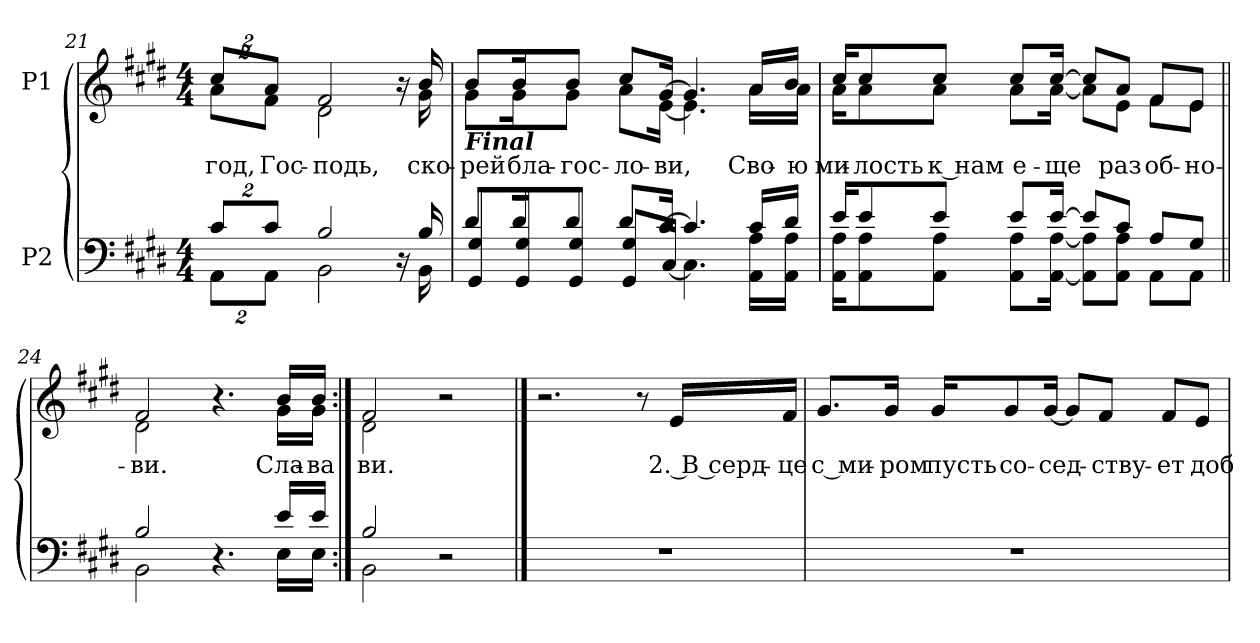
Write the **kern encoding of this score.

**kern	**kern	**text
*part2	*part1	*part1
*staff2	*staff1	*staff1
*I"P2	*I"P1	*
*clefF4	*clefG2	*
*k[f#c#g#d#]	*k[f#c#g#d#]	*
*E:	*E:	*
*M4/4	*M4/4	*
=21	=21	=21
*^	*	*
!	!	!	!LO:LY:b:color=#000000
*	*	*^	*
16%3c#i/L	16%3AAi\L	16%3cc#i/L	16%3ai\L	год,
!	!	!	!	!LO:LY:b:color=#000000
16%3c#i/J	16%3AAi\J	16%3ai/J	16%3f#i\J	Гос-
!	!	!	!	!LO:LY:b:color=#000000
2Bi/	2BBi\	2f#i/	2d#i\	-подь,
16r	16ryy	16r	16ryy	.
!	!	!	!	!LO:LY:b:color=#000000
16Bi/	16BBi\	16bi/	16g#i\	ско-
!!LO:LB:g=z	!!
=22	=22	=22	=22	=22
!	!	!LO:TX:b:Bi:t=Final	!	!
!	!	!	!	!LO:LY:b:color=#000000
8d#i/L	8GG#i/ 8G#i/L	8bi/L	8g#i\L	-рей
!	!	!	!	!LO:LY:b:color=#000000
16d#i/K	16GG#i/ 16G#i/K	16bi/K	16g#i\K	бла-
!	!	!	!	!LO:LY:b:color=#000000
8d#i/J	8GG#i/ 8G#i/J	8bi/J	8g#i\J	-гос-
!	!	!	!	!LO:LY:b:color=#000000
8d#i/L	8GG#i/ 8G#i/L	8cc#i/L	8ai\L	-ло-
!	!	!	!	!LO:LY:b:color=#000000
[>16c#i/Jk	[<16C#i/Jk	[>16g#i/Jk	[<16ei\Jk	-ви,
4.c#i/]	4.C#i\]	4.g#i/]	4.ei\]	.
!	!	!	!	!LO:LY:b:color=#000000
16c#i/LL	16AAi\ 16Ai\LL	16ai/LL	16ai\LL	Сво-
!	!	!	!	!LO:LY:b:color=#000000
16d#i/JJ	16AAi\ 16Ai\JJ	16bi/JJ	16ai\JJ	-ю
=23	=23	=23	=23	=23
!	!	!	!	!LO:LY:b:color=#000000
16ei/KL	16AAi\ 16Ai\KL	16cc#i/KL	16ai\KL	ми-
!	!	!	!	!LO:LY:b:color=#000000
8ei/	8AAi\ 8Ai\	8cc#i/	8ai\	-лость
!	!	!	!	!LO:LY:b:color=#000000
8ei/J	8AAi\ 8Ai\J	8cc#i/J	8ai\J	к нам
!	!	!	!	!LO:LY:b:color=#000000
8ei/L	8AAi\ 8Ai\L	8cc#i/L	8ai\L	е-
!	!	!	!	!LO:LY:b:color=#000000
[>16ei/Jk	[<16AAi\ [<16Ai\Jk	[>16cc#i/Jk	[<16ai\Jk	-ще
8ei/L]	8AAi]\ 8Ai]\L	8cc#i/L]	8ai\L]	.
!	!	!	!	!LO:LY:b:color=#000000
8c#i/J	8AAi\ 8Ai\J	8ai/J	8ei\J	раз
!	!	!	!	!LO:LY:b:color=#000000
8Ai/L	8AAi\L	8f#i/L	8f#i\L	об-
!	!	!	!	!LO:LY:b:color=#000000
8G#i/J	8AAi\J	8ei/J	8ei\J	-но-
=24||	=24||	=24||	=24||	=24||
!	!	!	!	!LO:LY:b:color=#000000
2Bi/	2BBi\	2f#i/	2d#i\	-ви.
4.r	4.ryy	4.r	4.ryy	.
!	!	!	!	!LO:LY:b:color=#000000
16ei/LL	16Ei\LL	16bi/LL	16g#i\LL	Сла-
!	!	!	!	!LO:LY:b:color=#000000
16ei/JJ	16Ei\JJ	16bi/JJ	16g#i\JJ	-ва
=25:|!	=25:|!	=25:|!	=25:|!	=25:|!
!	!	!	!	!LO:LY:b:color=#000000
2Bi/	2BBi\	2f#i/	2d#i\	ви.
2r	2ryy	2r	2ryy	.
*v	*v	*	*	*
*	*v	*v	*
!!LO:LB:g=z
==26	==26	==26
1r	2.r	.
.	8r	.
!	!	!LO:LY:b:color=#000000
.	16ei/LL	2. В серд-
!	!	!LO:LY:b:color=#000000
.	16f#i/JJ	-це
=27	=27	=27
!	!	!LO:LY:b:color=#000000
1r	8.g#i/L	с ми-
!	!	!LO:LY:b:color=#000000
.	16g#i/Jk	-ром
!	!	!LO:LY:b:color=#000000
.	16g#i/KL	пусть
!	!	!LO:LY:b:color=#000000
.	8g#i/	со-
!	!	!LO:LY:b:color=#000000
.	[<16g#i/Jk	-сед-
.	8g#i/L]	.
!	!	!LO:LY:b:color=#000000
.	8f#i/J	-ству-
!	!	!LO:LY:b:color=#000000
.	8f#i/L	-ет
!	!	!LO:LY:b:color=#000000
.	8ei/J	доб-
=	=	=
*-	*-	*-
